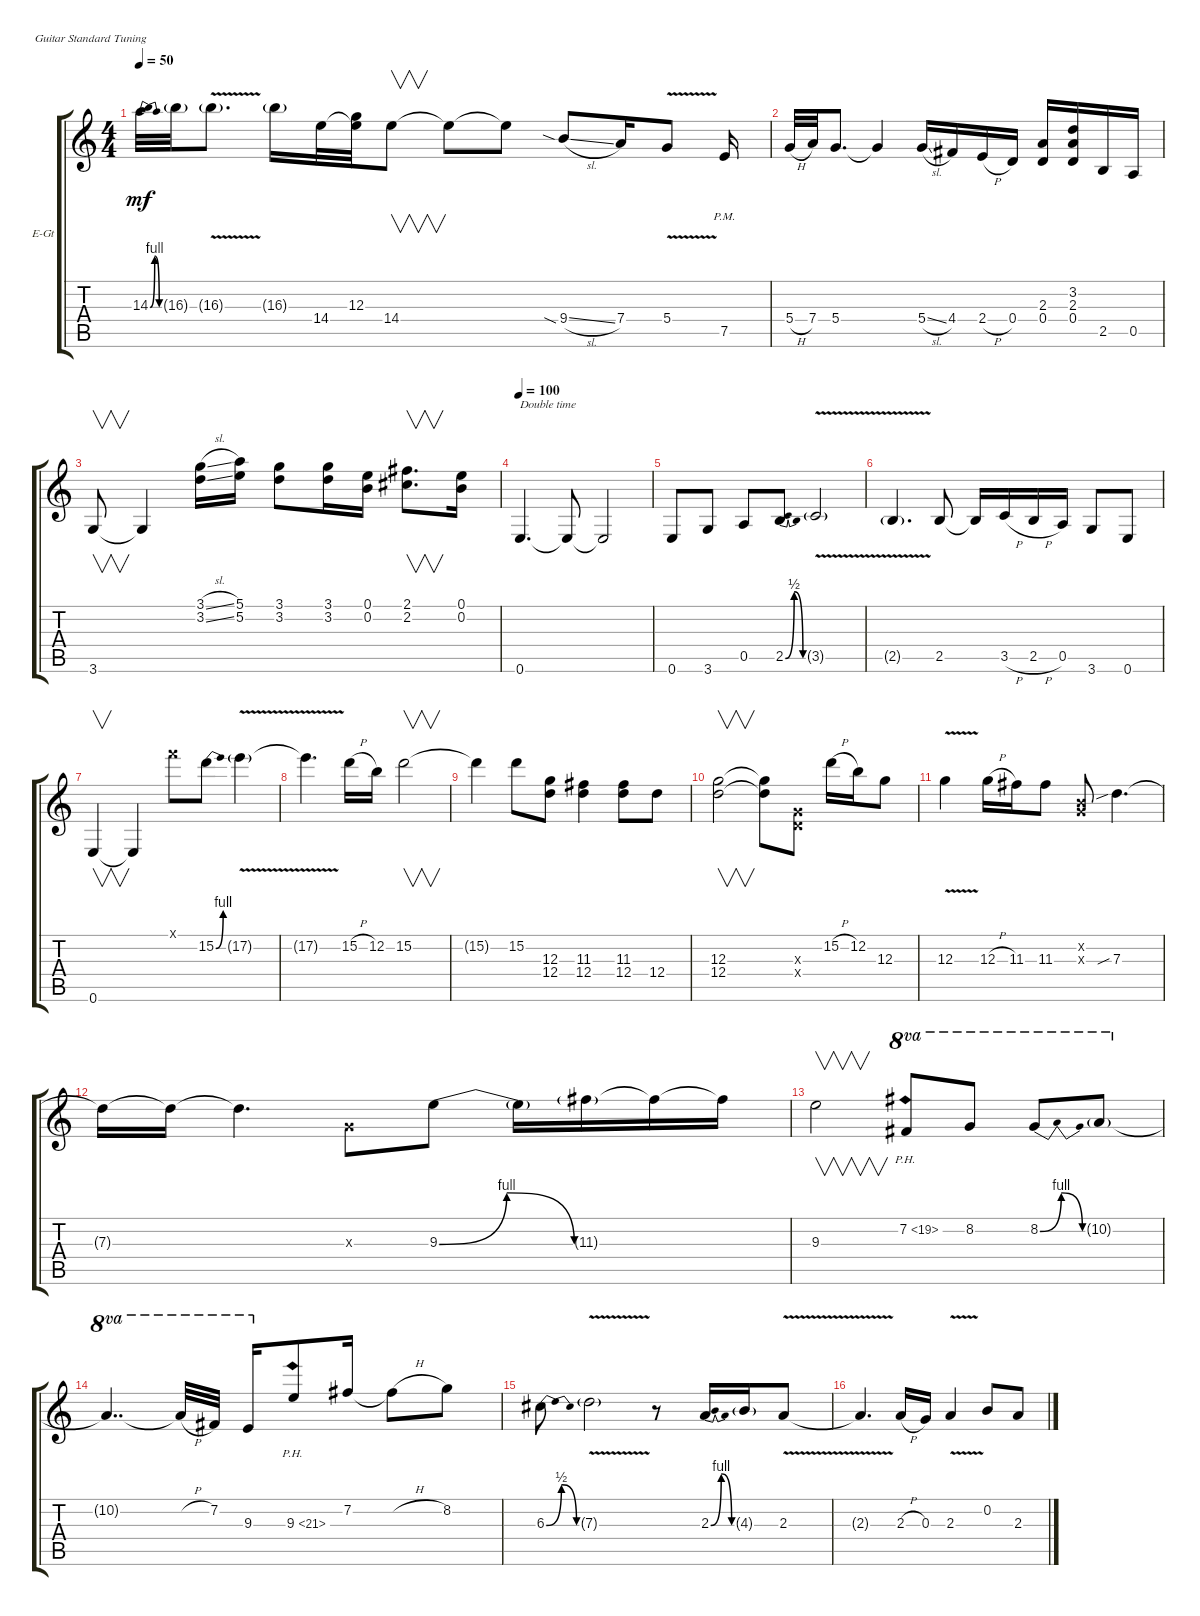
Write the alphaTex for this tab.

\defaultSystemsLayout 4
\bracketExtendMode groupsimilarinstruments
\firstSystemTrackNameOrientation horizontal
\otherSystemsTrackNameOrientation horizontal
\track ("solo" "E-Gt") {instrument distortionguitar}
\staff {score tabs}
\tuning (E4 B3 G3 D3 A2 E2)
\ts (4 4)
\tempo 50
\clef g2
\ks c
14.3{be (bendrelease 0 0 10.2 4 20.4 4 30 0)}.32{dy mf} 16.3{g}.32 16.3{v g}.8{d} 16.3{g}.16 14.4.32 (12.3 14.4{t}).32 14.4.8{v} 14.4{t}.8 14.4{t}.8 9.4{sia sl}.8 7.4.16 5.4{v}.8 7.5{pm}.16 |
5.4{h}.32 7.4.32 5.4.8{d} 5.4{t}.4 5.4{sl}.16 4.4.16 2.4{h}.16 0.4.16 (0.4 2.3).16 (0.4 2.3 3.2).16 2.5.16 0.5.16 |
3.6.8{v} 3.6{t}.4 (3.2{sl} 3.1{sl}).16 (5.1 5.2).16 (3.2 3.1).8 (3.1 3.2).16 (0.2 0.1).16 (2.2 2.1).8{v d} (0.1 0.2).16 |
\tempo 100
0.6.4{d txt "Double time"} 0.6{t}.8 0.6{t}.2 |
0.6.8 3.6.8 0.5.8 2.5{be (bendrelease 0 0 10.2 2 20.4 2 30 0)}.8 3.5{v g}.2 |
2.5{v g}.4{d} 2.5.8 2.5{t}.16 3.5{h}.16 2.5{h}.16 0.5.16 3.6.8 0.6.8 |
0.6.4{v} 0.6{t}.4 13.1{x}.8 15.2{be (bend 0 0 15 4)}.8 17.2{v g}.4 |
17.2{t}.4{d} 15.2{h}.16 12.2.16 15.2.2{v} |
15.2{t}.4 15.2.8 (12.4 12.3).8 (11.3 12.4).4 (12.4 11.3).8 12.4.8 |
(12.4 12.3).2{v} (12.4{t} 12.3{t}).8 (0.4{x} 0.3{x}).8 15.2{h}.16 12.2.16 12.3.8 |
12.3{v}.4 12.3{h}.16 11.3.16 11.3.8 (0.3{x} 0.2{x}).8 7.3{sib}.4{d} |
7.3{t}.16 7.3{t}.16 7.3{t}.4{d} 0.3{x}.8 9.3{be (bendrelease 0 0 10.2 4 20.4 4 30 0)}.8 9.3{t}.16 11.3{g}.16 11.3{t}.16 11.3{t}.16 |
9.3.2{v} 7.2{ph 12}.8{ot 8va} 8.2.8{ot 8va} 8.2{be (bendrelease 0 0 10.2 4 20.4 4 30 0)}.8{ot 8va} 10.2{g}.8{ot 8va} |
10.2{t}.4{dd ot 8va} 10.2{h t}.32{ot 8va} 7.2.32{ot 8va} 9.3.16{ot 8va} 9.3{ph 12}.8 7.2.16 7.2{h t}.8 8.2.8 |
6.3{be (bendrelease 0 0 9.6 2 20.4 2 30 0)}.8 7.3{v g}.2 r.8 2.3{be (bendrelease 0 0 10.2 4 20.4 4 30 0)}.16 4.3{g}.16 2.3{v}.8 |
2.3{v t}.4{d} 2.3{h}.16 0.3.16 2.3{v}.4 0.2.8 2.3.8
